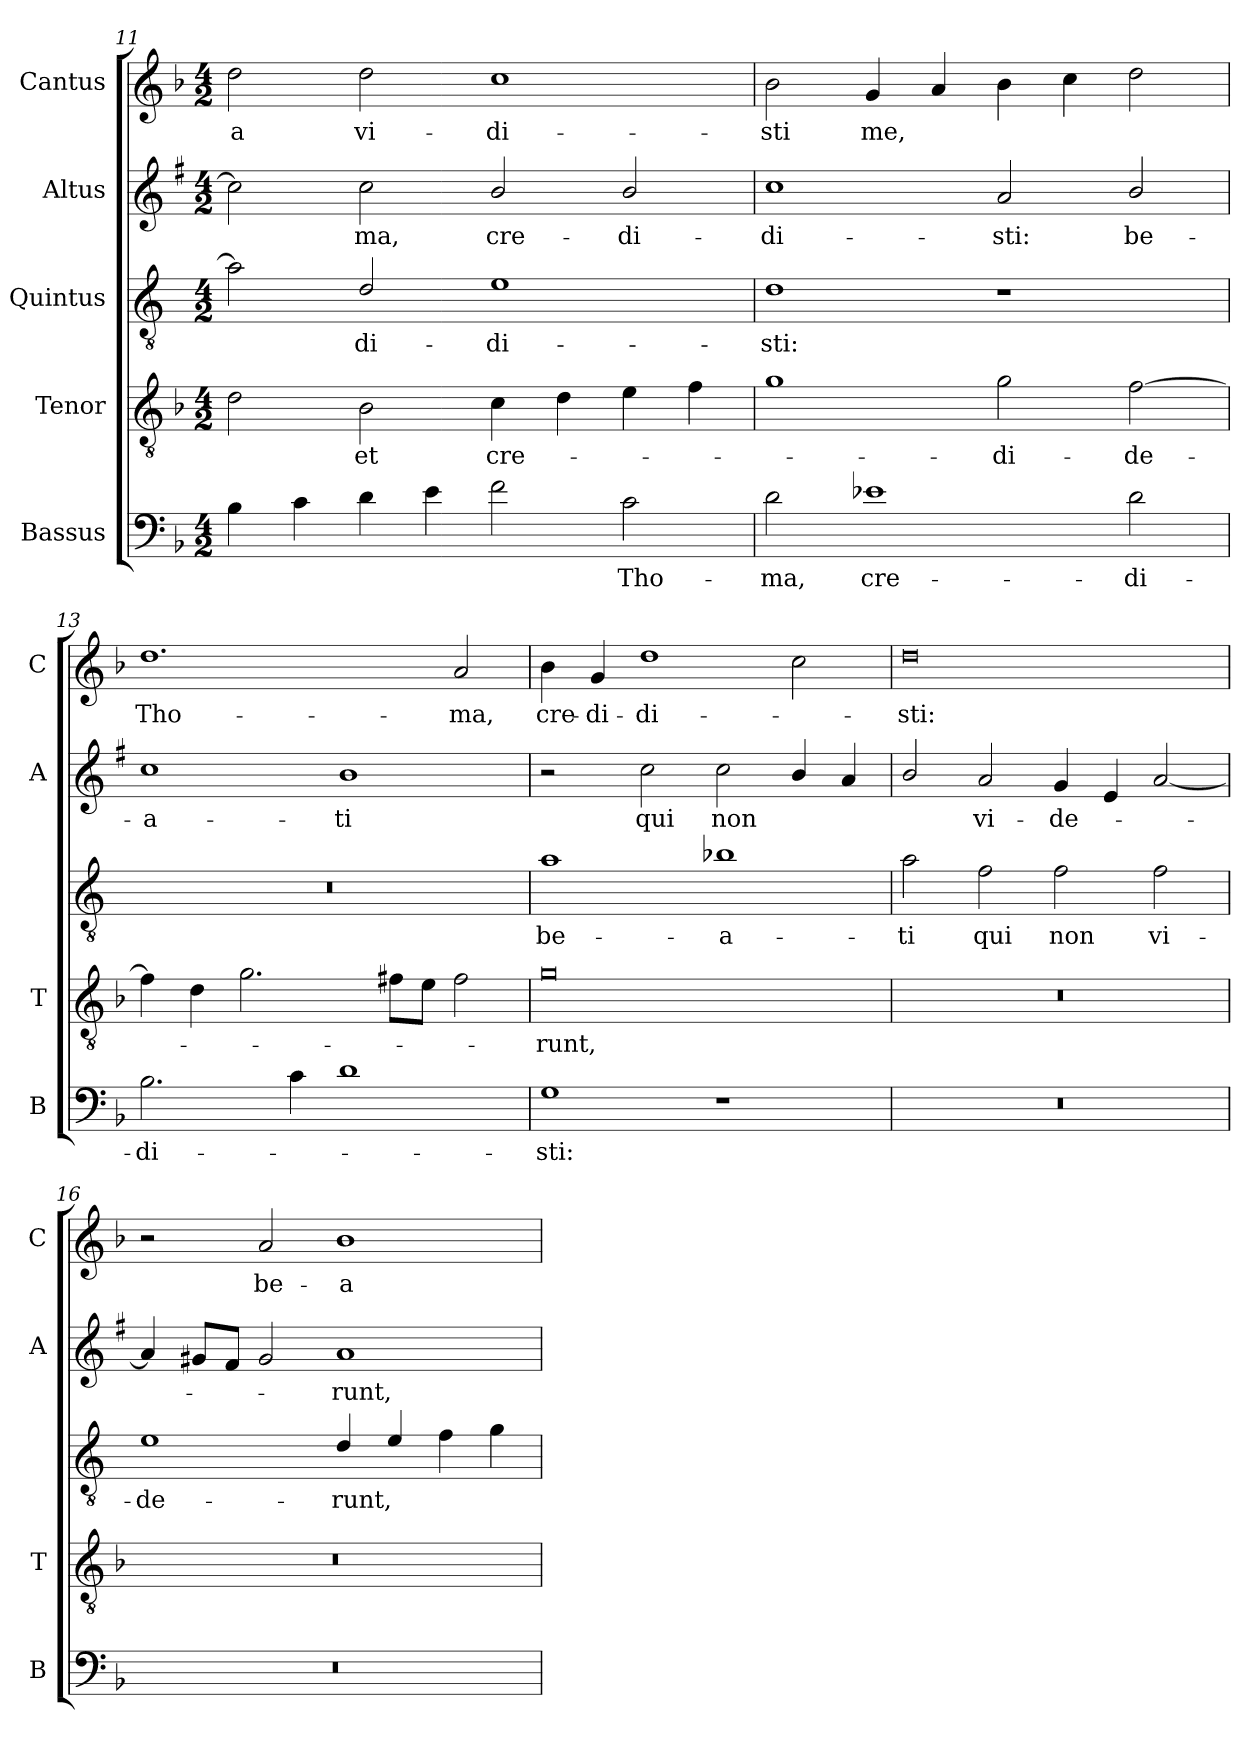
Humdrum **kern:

**kern	**text	**kern	**text	**kern	**text	**kern	**text	**kern	**text
*part5	*part5	*part4	*part4	*part3	*part3	*part2	*part2	*part1	*part1
*staff5	*staff5	*staff4	*staff4	*staff3	*staff3	*staff2	*staff2	*staff1	*staff1
*I"Bassus	*	*I"Tenor	*	*I"Quintus	*	*I"Altus	*	*I"Cantus	*
*I'B	*	*I'T	*	*	*	*I'A	*	*I'C	*
*clefF4	*	*clefGv2	*	*clefGv2	*	*clefG2	*	*clefG2	*
*	*	*	*	*ITrd4c7	*	*ITrd1c2	*	*	*
*k[b-]	*	*k[b-]	*	*k[b-]	*	*k[b-]	*	*k[b-]	*
*F:	*	*F:	*	*F:	*	*F:	*	*F:	*
*M4/2	*	*M4/2	*	*M4/2	*	*M4/2	*	*M4/2	*
=11	=11	=11	=11	=11	=11	=11	=11	=11	=11
!	!	!	!	!	!	!	!	!	!LO:LY:b
4B-\	.	2d\	.	2d\]	.	2b-\]	.	2dd\	-a
4c\	.	.	.	.	.	.	.	.	.
!	!	!	!LO:LY:b	!	!LO:LY:b	!	!LO:LY:b	!	!LO:LY:b
4d\	.	2B-\	et	2G/	-di-	2b-\	-ma,	2dd\	vi-
4e\	.	.	.	.	.	.	.	.	.
!	!	!	!LO:LY:b	!	!LO:LY:b	!	!LO:LY:b	!	!LO:LY:b
2f\	.	4c\	cre-	1A	-di-	2a/	cre-	1cc	-di-
.	.	4d\	.	.	.	.	.	.	.
!	!LO:LY:b	!	!	!	!	!	!LO:LY:b	!	!
2c\	Tho-	4e\	.	.	.	2a/	-di-	.	.
.	.	4f\	.	.	.	.	.	.	.
!!LO:LB:g=z
=12	=12	=12	=12	=12	=12	=12	=12	=12	=12
!	!LO:LY:b	!	!	!	!LO:LY:b	!	!LO:LY:b	!	!LO:LY:b
2d\	-ma,	1g	.	1G	-sti:	1b-	-di-	2b-\	-sti
!	!LO:LY:b	!	!	!	!	!	!	!	!LO:LY:b
1e-X	cre-	.	.	.	.	.	.	4g/	me,
.	.	.	.	.	.	.	.	4a/	.
!	!	!	!LO:LY:b	!	!	!	!LO:LY:b	!	!
.	.	2g\	-di-	1r	.	2g/	-sti:	4b-\	.
.	.	.	.	.	.	.	.	4cc\	.
!	!LO:LY:b	!	!LO:LY:b	!	!	!	!LO:LY:b	!	!
2d\	-di-	[2f\	-de-	.	.	2a/	be-	2dd\	.
=13	=13	=13	=13	=13	=13	=13	=13	=13	=13
!	!LO:LY:b	!	!	!	!	!	!LO:LY:b	!	!LO:LY:b
2.B-\	-di-	4f\]	.	0r	.	1b-	-a-	1.dd	Tho-
.	.	4d\	.	.	.	.	.	.	.
.	.	2.g\	.	.	.	.	.	.	.
4c\	.	.	.	.	.	.	.	.	.
!	!	!	!	!	!	!	!LO:LY:b	!	!
1d	.	.	.	.	.	1a	-ti	.	.
.	.	8f#X\L	.	.	.	.	.	.	.
.	.	8e\J	.	.	.	.	.	.	.
!	!	!	!	!	!	!	!	!	!LO:LY:b
.	.	2f#\	.	.	.	.	.	2a/	-ma,
=14	=14	=14	=14	=14	=14	=14	=14	=14	=14
!	!LO:LY:b	!	!LO:LY:b	!	!LO:LY:b	!	!	!	!LO:LY:b
1G	-sti:	0g	-runt,	1d	be-	2r	.	4b-\	cre-
!	!	!	!	!	!	!	!	!	!LO:LY:b
.	.	.	.	.	.	.	.	4g/	-di-
!	!	!	!	!	!	!	!LO:LY:b	!	!LO:LY:b
.	.	.	.	.	.	2b-\	qui	1dd	-di-
!	!	!	!	!	!LO:LY:b	!	!LO:LY:b	!	!
1r	.	.	.	1e-X	-a-	2b-\	non	.	.
.	.	.	.	.	.	4a/	.	2cc\	.
.	.	.	.	.	.	4g/	.	.	.
=15	=15	=15	=15	=15	=15	=15	=15	=15	=15
!	!	!	!	!	!LO:LY:b	!	!	!	!LO:LY:b
0r	.	0r	.	2d\	-ti	2a/	.	0dd	-sti:
!	!	!	!	!	!LO:LY:b	!	!LO:LY:b	!	!
.	.	.	.	2B-\	qui	2g/	vi-	.	.
!	!	!	!	!	!LO:LY:b	!	!LO:LY:b	!	!
.	.	.	.	2B-\	non	4f/	-de-	.	.
.	.	.	.	.	.	4d/	.	.	.
!	!	!	!	!	!LO:LY:b	!	!	!	!
.	.	.	.	2B-\	vi-	[2g/	.	.	.
=16	=16	=16	=16	=16	=16	=16	=16	=16	=16
!	!	!	!	!	!LO:LY:b	!	!	!	!
0r	.	0r	.	1A	-de-	4g/]	.	2r	.
.	.	.	.	.	.	8f#X/L	.	.	.
.	.	.	.	.	.	8e/J	.	.	.
!	!	!	!	!	!	!	!	!	!LO:LY:b
.	.	.	.	.	.	2f#/	.	2a/	be-
!	!	!	!	!	!LO:LY:b	!	!LO:LY:b	!	!LO:LY:b
.	.	.	.	4G/	-runt,	1g	-runt,	1b-	-a-
.	.	.	.	4A/	.	.	.	.	.
.	.	.	.	4B-\	.	.	.	.	.
.	.	.	.	4c\	.	.	.	.	.
=	=	=	=	=	=	=	=	=	=
*-	*-	*-	*-	*-	*-	*-	*-	*-	*-
